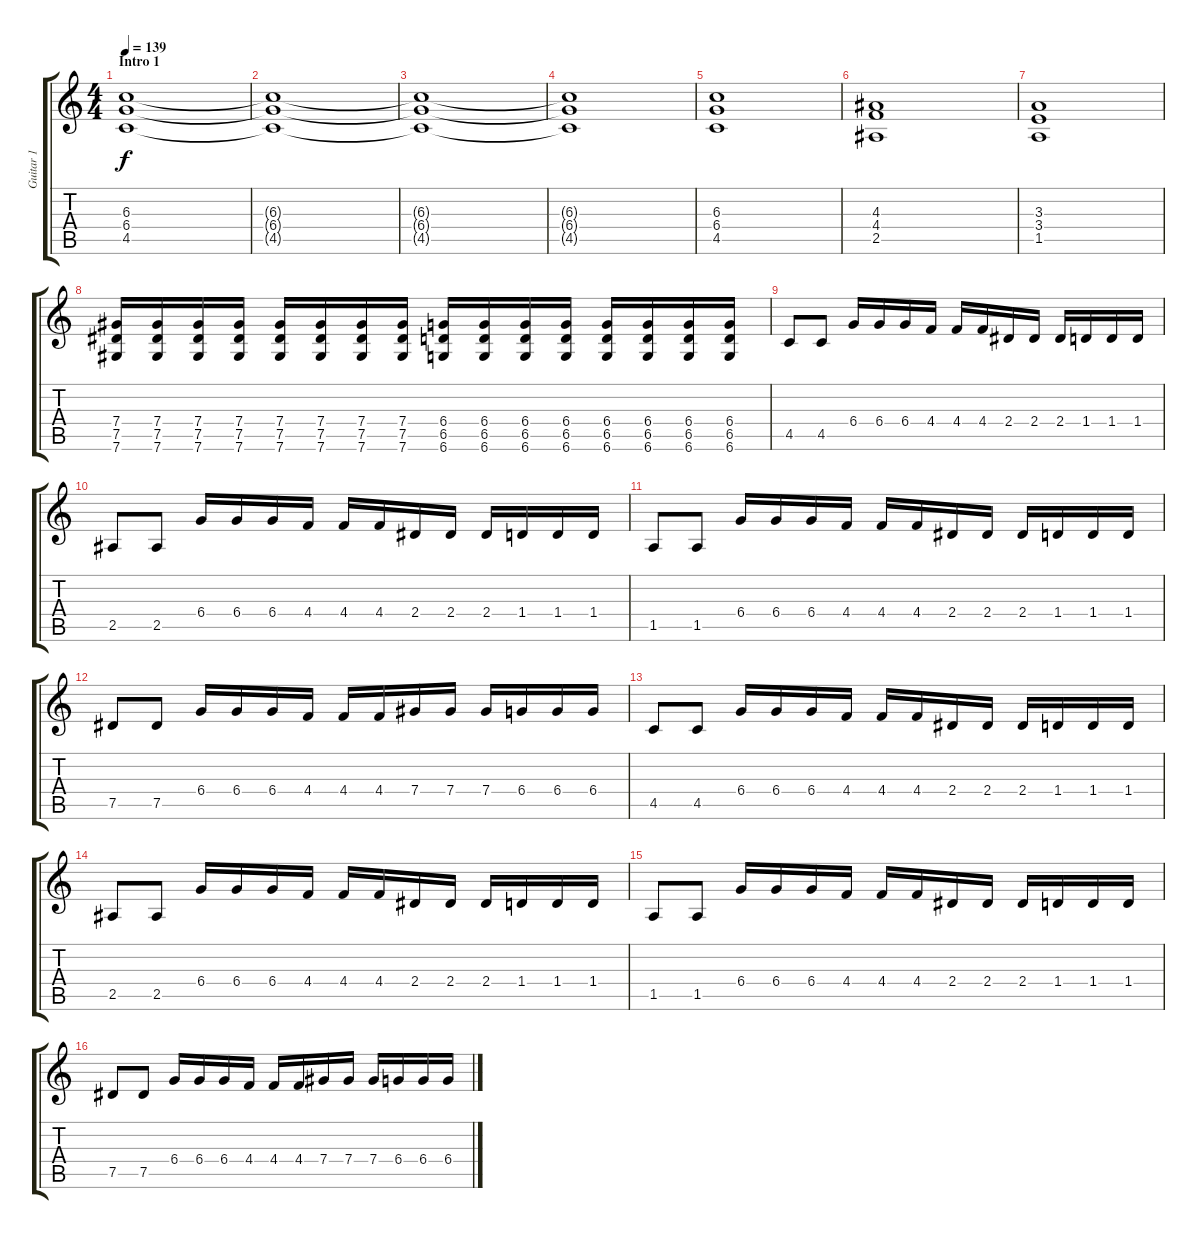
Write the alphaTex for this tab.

\track ("Guitar 1" "Guitar 1") {instrument distortionguitar}
\staff {score tabs}
\tuning (Eb4 Bb3 Gb3 Db3 Ab2 Db2) {hide}
\ts (4 4)
\section ("" "Intro 1")
\tempo 139
\clef g2
\ks c
(6.3 6.4 4.5).1{dy f instrument distortionguitar} |
(6.3{t} 6.4{t} 4.5{t}).1 |
(6.3{t} 6.4{t} 4.5{t}).1 |
(6.3{t} 6.4{t} 4.5{t}).1 |
(6.3 6.4 4.5).1 |
(4.3 4.4 2.5).1 |
(3.3 3.4 1.5).1 |
(7.4 7.5 7.6).16 (7.4 7.5 7.6).16 (7.4 7.5 7.6).16 (7.4 7.5 7.6).16 (7.4 7.5 7.6).16 (7.4 7.5 7.6).16 (7.4 7.5 7.6).16 (7.4 7.5 7.6).16 (6.4 6.5 6.6).16 (6.4 6.5 6.6).16 (6.4 6.5 6.6).16 (6.4 6.5 6.6).16 (6.4 6.5 6.6).16 (6.4 6.5 6.6).16 (6.4 6.5 6.6).16 (6.4 6.5 6.6).16 |
4.5.8 4.5.8 6.4.16 6.4.16 6.4.16 4.4.16 4.4.16 4.4.16 2.4.16 2.4.16 2.4.16 1.4.16 1.4.16 1.4.16 |
2.5.8 2.5.8 6.4.16 6.4.16 6.4.16 4.4.16 4.4.16 4.4.16 2.4.16 2.4.16 2.4.16 1.4.16 1.4.16 1.4.16 |
1.5.8 1.5.8 6.4.16 6.4.16 6.4.16 4.4.16 4.4.16 4.4.16 2.4.16 2.4.16 2.4.16 1.4.16 1.4.16 1.4.16 |
7.5.8 7.5.8 6.4.16 6.4.16 6.4.16 4.4.16 4.4.16 4.4.16 7.4.16 7.4.16 7.4.16 6.4.16 6.4.16 6.4.16 |
4.5.8 4.5.8 6.4.16 6.4.16 6.4.16 4.4.16 4.4.16 4.4.16 2.4.16 2.4.16 2.4.16 1.4.16 1.4.16 1.4.16 |
2.5.8 2.5.8 6.4.16 6.4.16 6.4.16 4.4.16 4.4.16 4.4.16 2.4.16 2.4.16 2.4.16 1.4.16 1.4.16 1.4.16 |
1.5.8 1.5.8 6.4.16 6.4.16 6.4.16 4.4.16 4.4.16 4.4.16 2.4.16 2.4.16 2.4.16 1.4.16 1.4.16 1.4.16 |
7.5.8 7.5.8 6.4.16 6.4.16 6.4.16 4.4.16 4.4.16 4.4.16 7.4.16 7.4.16 7.4.16 6.4.16 6.4.16 6.4.16
